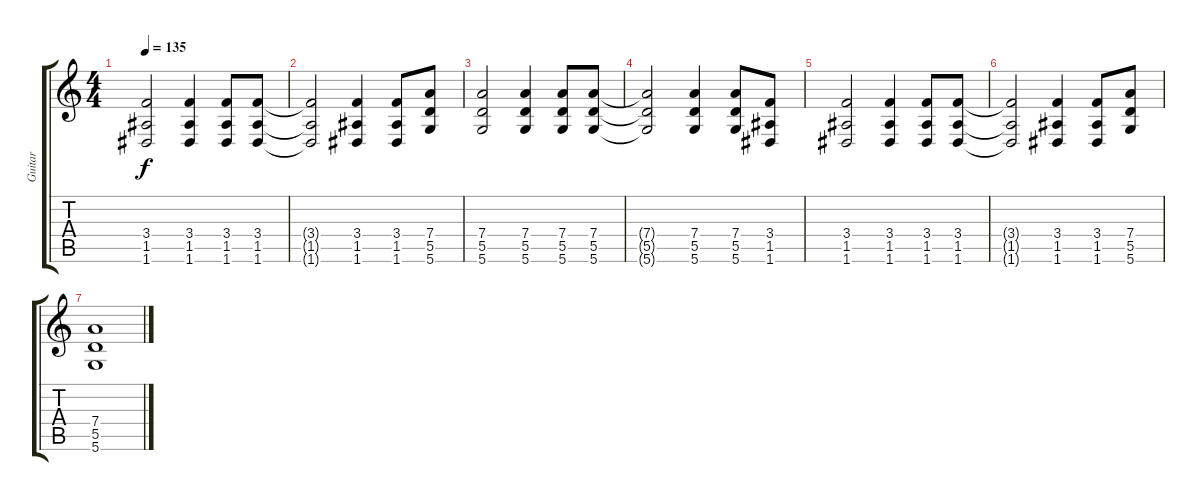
\track ("Guitar" "Guitar") {instrument distortionguitar}
\staff {score tabs}
\tuning (E4 B3 G3 D3 A2 D2) {hide}
\ts (4 4)
\tempo 135
\clef g2
\ks c
(3.4 1.5 1.6).2{dy f} (3.4 1.5 1.6).4 (3.4 1.5 1.6).8 (3.4 1.5 1.6).8 |
(3.4{t} 1.5{t} 1.6{t}).2 (3.4 1.5 1.6).4 (3.4 1.5 1.6).8 (7.4 5.5 5.6).8 |
(7.4 5.5 5.6).2 (7.4 5.5 5.6).4 (7.4 5.5 5.6).8 (7.4 5.5 5.6).8 |
(7.4{t} 5.5{t} 5.6{t}).2 (7.4 5.5 5.6).4 (7.4 5.5 5.6).8 (3.4 1.5 1.6).8 |
(3.4 1.5 1.6).2 (3.4 1.5 1.6).4 (3.4 1.5 1.6).8 (3.4 1.5 1.6).8 |
(3.4{t} 1.5{t} 1.6{t}).2 (3.4 1.5 1.6).4 (3.4 1.5 1.6).8 (7.4 5.5 5.6).8 |
(7.4 5.5 5.6).1
